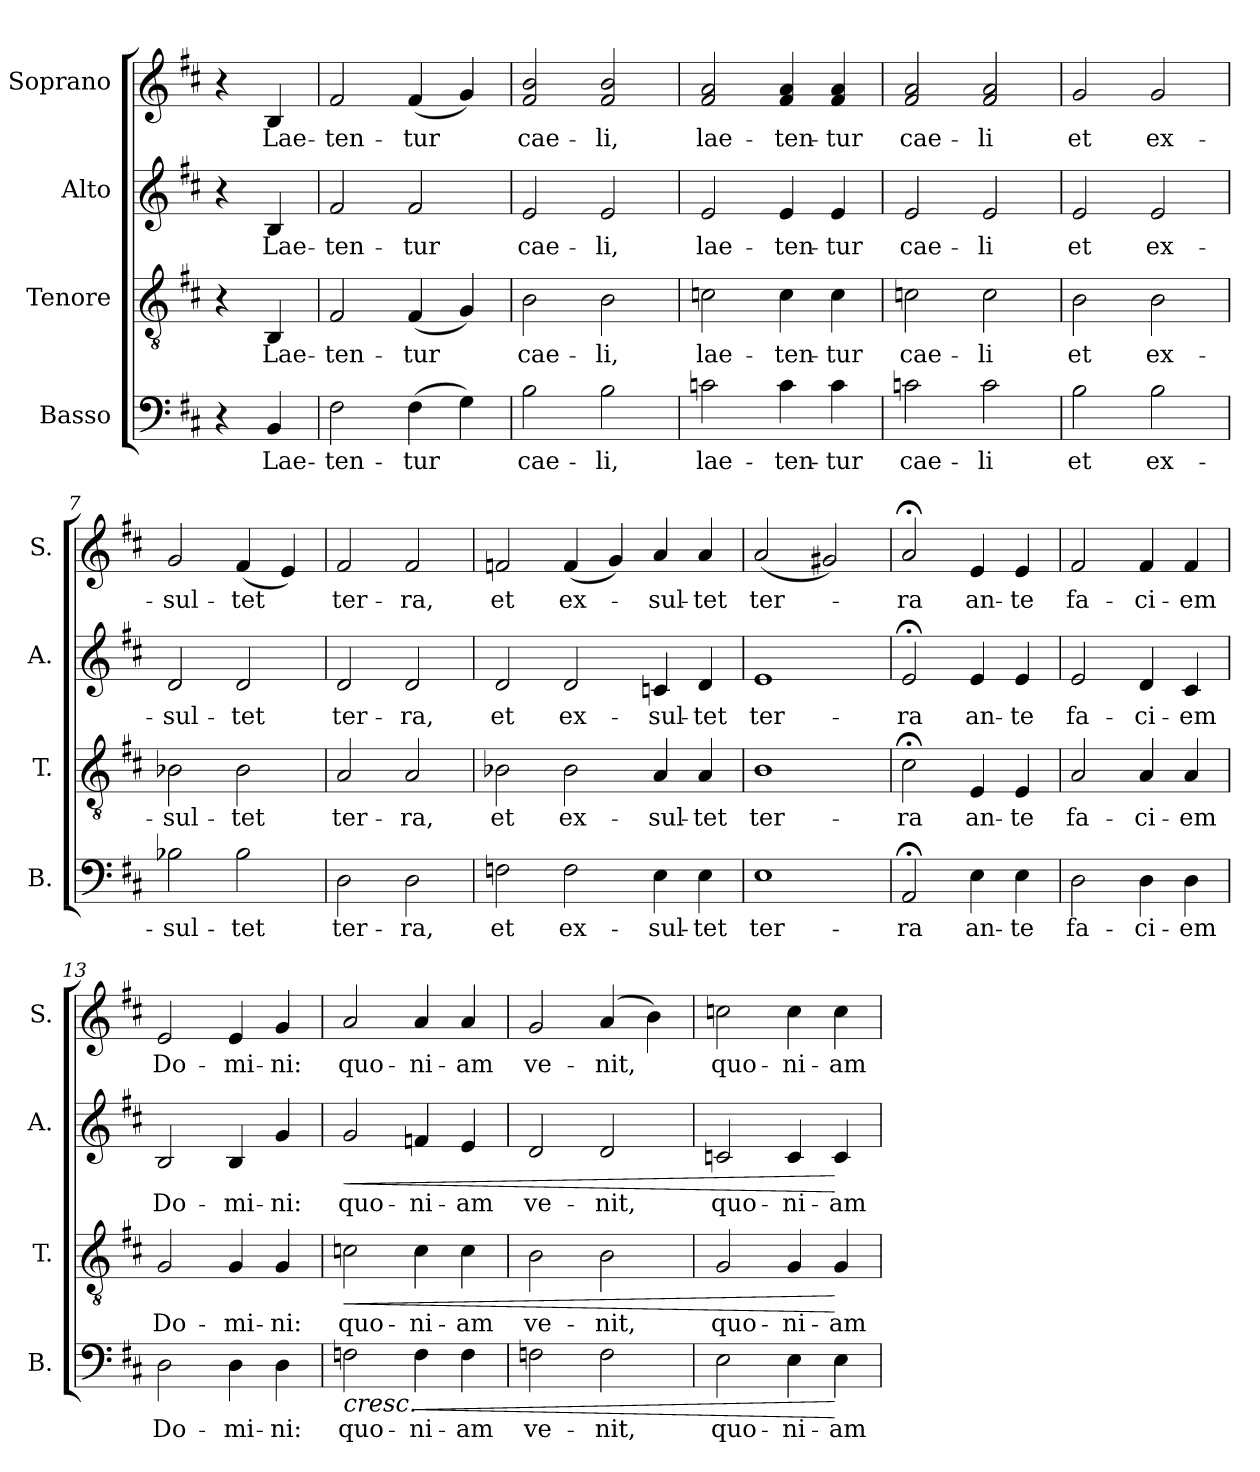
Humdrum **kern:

**kern	**text	**dynam	**kern	**text	**dynam	**kern	**text	**dynam	**kern	**text
*part4	*part4	*part4	*part3	*part3	*part3	*part2	*part2	*part2	*part1	*part1
*staff4	*staff4	*staff4	*staff3	*staff3	*staff3	*staff2	*staff2	*staff2	*staff1	*staff1
*I"Basso	*	*	*I"Tenore	*	*	*I"Alto	*	*	*I"Soprano	*
*I'B.	*	*	*I'T.	*	*	*I'A.	*	*	*I'S.	*
!!LO:PB:g=z
*stria5	*	*	*stria5	*	*	*stria5	*	*	*stria5	*
*clefF4	*	*	*clefGv2	*	*	*clefG2	*	*	*clefG2	*
*k[f#c#]	*	*	*k[f#c#]	*	*	*k[f#c#]	*	*	*k[f#c#]	*
*D:	*	*	*D:	*	*	*D:	*	*	*D:	*
=1	=1	=1	=1	=1	=1	=1	=1	=1	=1	=1
4r	.	.	4r	.	.	4r	.	.	4r	.
!	!LO:LY:b:cj	!	!	!LO:LY:b:cj	!	!	!LO:LY:b:cj	!	!	!LO:LY:b:cj
4BB/	Lae-	.	4BB/	Lae-	.	4B/	Lae-	.	4B/	Lae-
=2	=2	=2	=2	=2	=2	=2	=2	=2	=2	=2
!	!LO:LY:b:cj	!	!	!LO:LY:b:cj	!	!	!LO:LY:b:cj	!	!	!LO:LY:b:cj
2F#\	-ten-	.	2F#/	-ten-	.	2f#/	-ten-	.	2f#/	-ten-
!	!LO:LY:b	!	!	!LO:LY:b	!	!	!LO:LY:b:cj	!	!	!LO:LY:b
(>4F#\	-tur	.	(<4F#/	-tur	.	2f#/	-tur	.	(<4f#/	-tur
4G\)	.	.	4G/)	.	.	.	.	.	4g/)	.
=3	=3	=3	=3	=3	=3	=3	=3	=3	=3	=3
!	!LO:LY:b:cj	!	!	!LO:LY:b:cj	!	!	!LO:LY:b:cj	!	!	!LO:LY:b:cj
2B\	cae-	.	2B\	cae-	.	2e/	cae-	.	2b/ 2f#/	cae-
!	!LO:LY:b:cj	!	!	!LO:LY:b:cj	!	!	!LO:LY:b:cj	!	!	!LO:LY:b:cj
2B\	-li,	.	2B\	-li,	.	2e/	-li,	.	2b/ 2f#/	-li,
=4	=4	=4	=4	=4	=4	=4	=4	=4	=4	=4
!	!LO:LY:b:cj	!	!	!LO:LY:b:cj	!	!	!LO:LY:b:cj	!	!	!LO:LY:b:cj
2cn\	lae-	.	2cn\	lae-	.	2e/	lae-	.	2a/ 2f#/	lae-
!	!LO:LY:b:cj	!	!	!LO:LY:b:cj	!	!	!LO:LY:b:cj	!	!	!LO:LY:b:cj
4c\	-ten-	.	4c\	-ten-	.	4e/	-ten-	.	4a/ 4f#/	-ten-
!	!LO:LY:b:cj	!	!	!LO:LY:b:cj	!	!	!LO:LY:b:cj	!	!	!LO:LY:b:cj
4c\	-tur	.	4c\	-tur	.	4e/	-tur	.	4a/ 4f#/	-tur
!!LO:LB:g=z
=5	=5	=5	=5	=5	=5	=5	=5	=5	=5	=5
!	!LO:LY:b:cj	!	!	!LO:LY:b:cj	!	!	!LO:LY:b:cj	!	!	!LO:LY:b:cj
2cn\	cae-	.	2cn\	cae-	.	2e/	cae-	.	2a/ 2f#/	cae-
!	!LO:LY:b:cj	!	!	!LO:LY:b:cj	!	!	!LO:LY:b:cj	!	!	!LO:LY:b:cj
2c\	-li	.	2c\	-li	.	2e/	-li	.	2a/ 2f#/	-li
=6	=6	=6	=6	=6	=6	=6	=6	=6	=6	=6
!	!LO:LY:b:cj	!	!	!LO:LY:b:cj	!	!	!LO:LY:b:cj	!	!	!LO:LY:b:cj
2B\	et	.	2B\	et	.	2e/	et	.	2g/	et
!	!LO:LY:b:cj	!	!	!LO:LY:b:cj	!	!	!LO:LY:b:cj	!	!	!LO:LY:b:cj
2B\	ex-	.	2B\	ex-	.	2e/	ex-	.	2g/	ex-
=7	=7	=7	=7	=7	=7	=7	=7	=7	=7	=7
!	!LO:LY:b:cj	!	!	!LO:LY:b:cj	!	!	!LO:LY:b:cj	!	!	!LO:LY:b:cj
2B-X\	-sul-	.	2B-X\	-sul-	.	2d/	-sul-	.	2g/	-sul-
!	!LO:LY:b:cj	!	!	!LO:LY:b:cj	!	!	!LO:LY:b:cj	!	!	!LO:LY:b:cj
2B-\	-tet	.	2B-\	-tet	.	2d/	-tet	.	(<4f#/	-tet
.	.	.	.	.	.	.	.	.	4e/)	.
=8	=8	=8	=8	=8	=8	=8	=8	=8	=8	=8
!	!LO:LY:b:cj	!	!	!LO:LY:b:cj	!	!	!LO:LY:b:cj	!	!	!LO:LY:b:cj
2D\	ter-	.	2A/	ter-	.	2d/	ter-	.	2f#/	ter-
!	!LO:LY:b:cj	!	!	!LO:LY:b:cj	!	!	!LO:LY:b:cj	!	!	!LO:LY:b:cj
2D\	-ra,	.	2A/	-ra,	.	2d/	-ra,	.	2f#/	-ra,
!!LO:LB:g=z
=9	=9	=9	=9	=9	=9	=9	=9	=9	=9	=9
!	!LO:LY:b:cj	!	!	!LO:LY:b:cj	!	!	!LO:LY:b:cj	!	!	!LO:LY:b:cj
2Fn\	et	.	2B-X\	et	.	2d/	et	.	2fn/	et
!	!LO:LY:b:cj	!	!	!LO:LY:b:cj	!	!	!LO:LY:b:cj	!	!	!LO:LY:b:cj
2F\	ex-	.	2B-\	ex-	.	2d/	ex-	.	(<4f/	ex-
.	.	.	.	.	.	.	.	.	4g/)	.
!	!LO:LY:b:cj	!	!	!LO:LY:b:cj	!	!	!LO:LY:b:cj	!	!	!LO:LY:b:cj
4E\	-sul-	.	4A/	-sul-	.	4cn/	-sul-	.	4a/	-sul-
!	!LO:LY:b:cj	!	!	!LO:LY:b:cj	!	!	!LO:LY:b:cj	!	!	!LO:LY:b:cj
4E\	-tet	.	4A/	-tet	.	4d/	-tet	.	4a/	-tet
=10	=10	=10	=10	=10	=10	=10	=10	=10	=10	=10
!	!LO:LY:b:cj	!	!	!LO:LY:b:cj	!	!	!LO:LY:b:cj	!	!	!LO:LY:b:cj
1E	ter-	.	1B	ter-	.	1e	ter-	.	(<2a/	ter-
.	.	.	.	.	.	.	.	.	2g#X/)	.
=11	=11	=11	=11	=11	=11	=11	=11	=11	=11	=11
!	!LO:LY:b:cj	!	!	!LO:LY:b:cj	!	!	!LO:LY:b:cj	!	!	!LO:LY:b:cj
2AA;</	-ra	.	2c#;<\	-ra	.	2e;</	-ra	.	2a;</	-ra
!	!LO:LY:b:cj	!	!	!LO:LY:b:cj	!	!	!LO:LY:b:cj	!	!	!LO:LY:b:cj
4E\	an-	.	4E/	an-	.	4e/	an-	.	4e/	an-
!	!LO:LY:b:cj	!	!	!LO:LY:b:cj	!	!	!LO:LY:b:cj	!	!	!LO:LY:b:cj
4E\	-te	.	4E/	-te	.	4e/	-te	.	4e/	-te
=12	=12	=12	=12	=12	=12	=12	=12	=12	=12	=12
!	!LO:LY:b:cj	!	!	!LO:LY:b:cj	!	!	!LO:LY:b:cj	!	!	!LO:LY:b:cj
2D\	fa-	.	2A/	fa-	.	2e/	fa-	.	2f#/	fa-
!	!LO:LY:b:cj	!	!	!LO:LY:b:cj	!	!	!LO:LY:b:cj	!	!	!LO:LY:b:cj
4D\	-ci-	.	4A/	-ci-	.	4d/	-ci-	.	4f#/	-ci-
!	!LO:LY:b:cj	!	!	!LO:LY:b:cj	!	!	!LO:LY:b:cj	!	!	!LO:LY:b:cj
4D\	-em	.	4A/	-em	.	4c#/	-em	.	4f#/	-em
!!LO:PB:g=z
=13	=13	=13	=13	=13	=13	=13	=13	=13	=13	=13
!	!LO:LY:b:cj	!	!	!LO:LY:b:cj	!	!	!LO:LY:b:cj	!	!	!LO:LY:b:cj
2D\	Do-	.	2G/	Do-	.	2B/	Do-	.	2e/	Do-
!	!LO:LY:b:cj	!	!	!LO:LY:b:cj	!	!	!LO:LY:b:cj	!	!	!LO:LY:b:cj
4D\	-mi-	.	4G/	-mi-	.	4B/	-mi-	.	4e/	-mi-
!	!LO:LY:b:cj	!	!	!LO:LY:b:cj	!	!	!LO:LY:b:cj	!	!	!LO:LY:b:cj
4D\	-ni:	.	4G/	-ni:	.	4g/	-ni:	.	4g/	-ni:
=14	=14	=14	=14	=14	=14	=14	=14	=14	=14	=14
!	!LO:LY:b:cj	!LO:HP:b	!	!LO:LY:b:cj	!LO:HP:b	!	!LO:LY:b:cj	!LO:HP:b	!	!LO:LY:b:cj
2Fn\	quo-	<	2cn\	quo-	<	2g/	quo-	<	2a/	quo-
!	!LO:LY:b:cj	!LO:HP:b	!	!LO:LY:b:cj	!	!	!LO:LY:b:cj	!	!	!LO:LY:b:cj
4F\	-ni-	<	4c\	-ni-	.	4fn/	-ni-	.	4a/	-ni-
!	!LO:LY:b:cj	!	!	!LO:LY:b:cj	!	!	!LO:LY:b:cj	!	!	!LO:LY:b:cj
4F\	-am	.	4c\	-am	.	4e/	-am	.	4a/	-am
=15	=15	=15	=15	=15	=15	=15	=15	=15	=15	=15
!	!LO:LY:b:cj	!	!	!LO:LY:b:cj	!	!	!LO:LY:b:cj	!	!	!LO:LY:b:cj
2Fn\	ve-	.	2B\	ve-	.	2d/	ve-	.	2g/	ve-
!	!LO:LY:b:cj	!	!	!LO:LY:b:cj	!	!	!LO:LY:b:cj	!	!	!LO:LY:b
2F\	-nit,	.	2B\	-nit,	.	2d/	-nit,	.	(>4a/	-nit,
.	.	.	.	.	.	.	.	.	4b\)	.
=16	=16	=16	=16	=16	=16	=16	=16	=16	=16	=16
!	!LO:LY:b:cj	!	!	!LO:LY:b:cj	!	!	!LO:LY:b:cj	!	!	!LO:LY:b:cj
2E\	quo-	.	2G/	quo-	.	2cn/	quo-	.	2ccn\	quo-
!	!LO:LY:b:cj	!	!	!LO:LY:b:cj	!	!	!LO:LY:b:cj	!	!	!LO:LY:b:cj
4E\	-ni-	.	4G/	-ni-	.	4c/	-ni-	.	4cc\	-ni-
!	!LO:LY:b:cj	!	!	!LO:LY:b:cj	!	!	!LO:LY:b:cj	!	!	!LO:LY:b:cj
4E\	-am	[ [	4G/	-am	[	4c/	-am	[	4cc\	-am
=	=	=	=	=	=	=	=	=	=	=
*-	*-	*-	*-	*-	*-	*-	*-	*-	*-	*-
